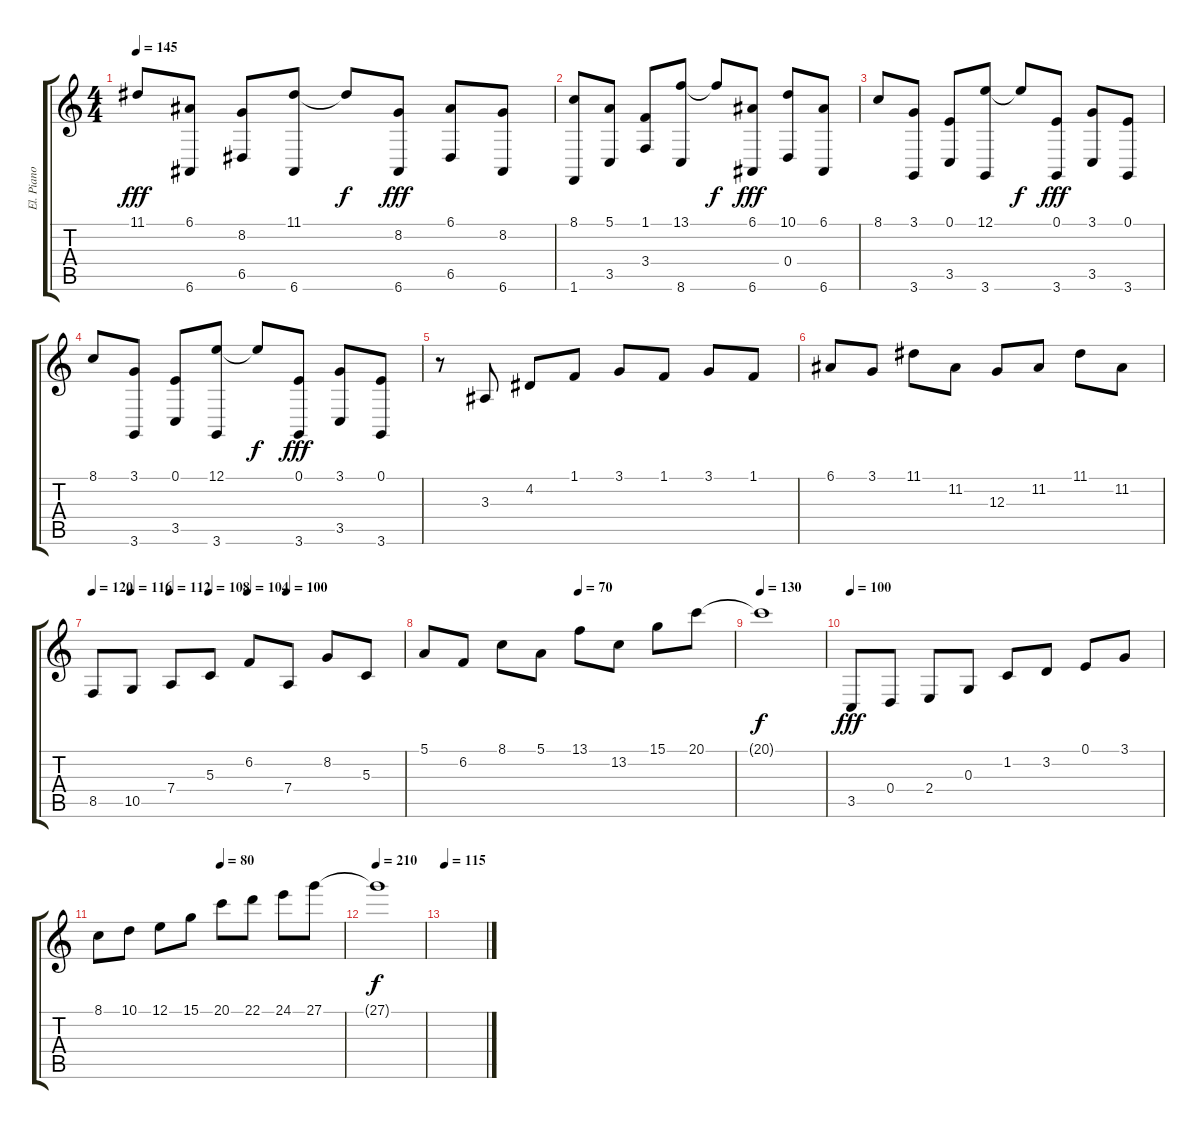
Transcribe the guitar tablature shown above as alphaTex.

\track ("El. Piano" "El. Piano") {instrument electricpiano2}
\staff {score tabs}
\tuning (E4 B3 G3 D3 A2 E2) {hide}
\ts (4 4)
\tempo 145
\clef g2
\ks c
11.1.8{dy fff} (6.1 6.6).8 (8.2 6.5).8 (11.1 6.6).8 11.1{t}.8{dy f} (8.2 6.6).8{dy fff} (6.1 6.5).8 (8.2 6.6).8 |
(8.1 1.6).8 (5.1 3.5).8 (1.1 3.4).8 (13.1 8.6).8 13.1{t}.8{dy f} (6.1 6.6).8{dy fff} (10.1 0.4).8 (6.1 6.6).8 |
8.1.8 (3.1 3.6).8 (0.1 3.5).8 (12.1 3.6).8 12.1{t}.8{dy f} (0.1 3.6).8{dy fff} (3.1 3.5).8 (0.1 3.6).8 |
8.1.8 (3.1 3.6).8 (0.1 3.5).8 (12.1 3.6).8 12.1{t}.8{dy f} (0.1 3.6).8{dy fff} (3.1 3.5).8 (0.1 3.6).8 |
r.8 3.3.8 4.2.8 1.1.8 3.1.8 1.1.8 3.1.8 1.1.8 |
6.1.8 3.1.8 11.1.8 11.2.8 12.3.8 11.2.8 11.1.8 11.2.8 |
\tempo 120
\tempo (116 0.125)
\tempo (112 0.25)
\tempo (108 0.375)
\tempo (104 0.5)
\tempo (100 0.625)
8.5.8 10.5.8 7.4.8 5.3.8 6.2.8 7.4.8 8.2.8 5.3.8 |
\tempo (70 0.5)
5.1.8 6.2.8 8.1.8 5.1.8 13.1.8 13.2.8 15.1.8 20.1.8 |
\tempo 130
20.1{t}.1{dy f} |
\tempo 100
3.5.8{dy fff} 0.4.8 2.4.8 0.3.8 1.2.8 3.2.8 0.1.8 3.1.8 |
\tempo (80 0.5)
8.1.8 10.1.8 12.1.8 15.1.8 20.1.8 22.1.8 24.1.8 27.1.8 |
\tempo 210
27.1{t}.1{dy f} |
\tempo 115
